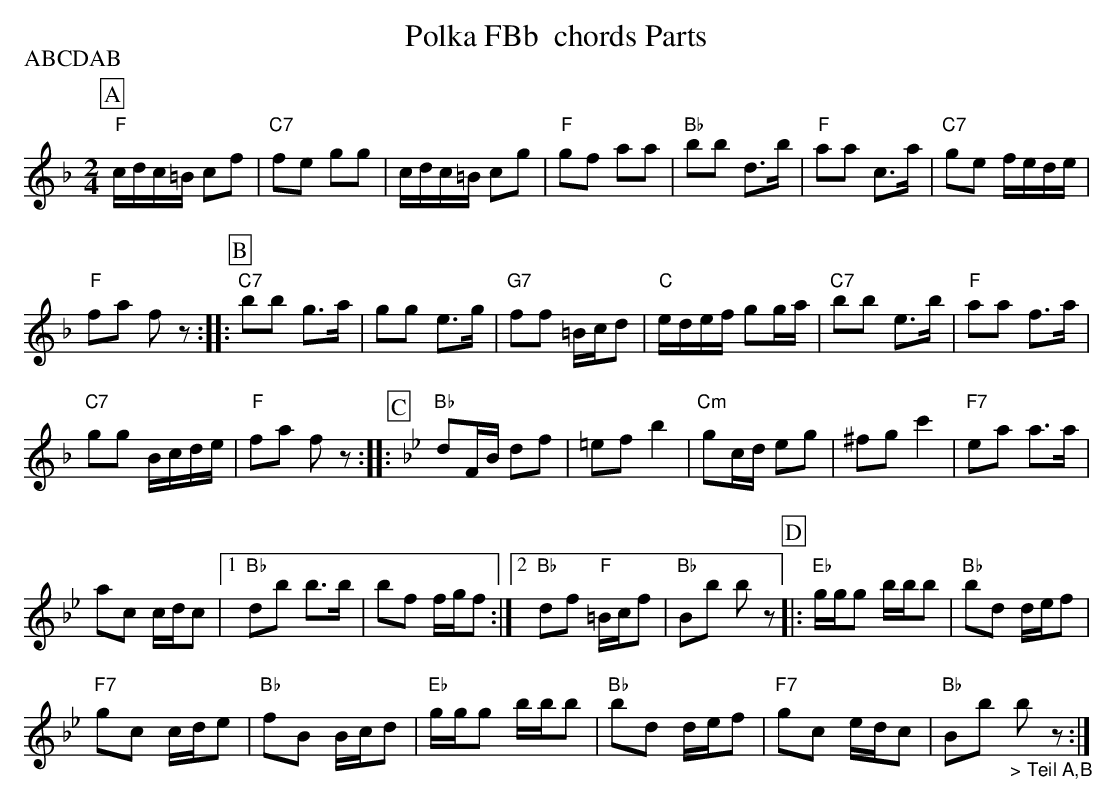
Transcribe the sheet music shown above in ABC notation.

X:1
T: Polka FBb  chords Parts
P:ABCDAB
M:2/4
L:1/8
K:F %%MIDI gchordon
[P:A] "F"c/d/c/=B/ cf | "C7"fe gg | c/d/c/=B/ cg | "F"gf aa | "Bb"bb d>b | "F"aa c>a | "C7"ge f/e/d/e/ |
"F"fa fz ::[P:B]  "C7"bb g>a | gg e>g | "G7"ff =B/c/d | "C"e/d/e/f/ gg/a/ | "C7"bb e>b | "F"aa f>a |
"C7"gg B/c/d/e/ | "F"fa fz ::[P:C] [K:Bb]"Bb"dF/B/ df | =ef b2 | "Cm"gc/d/ eg | ^fg c'2 | "F7"ea a>a |
ac c/d/c |1 "Bb"db b>b | bf f/g/f :|2 "Bb"df "F"=B/c/f | "Bb"Bb bz [P:D] |: "Eb"g/g/g b/b/b | "Bb"bd d/e/f |
"F7"gc c/d/e | "Bb"fB B/c/d | "Eb"g/g/g b/b/b | "Bb"bd d/e/f | "F7"gc e/d/c | "Bb"Bb"_> Teil A,B" bz :|
